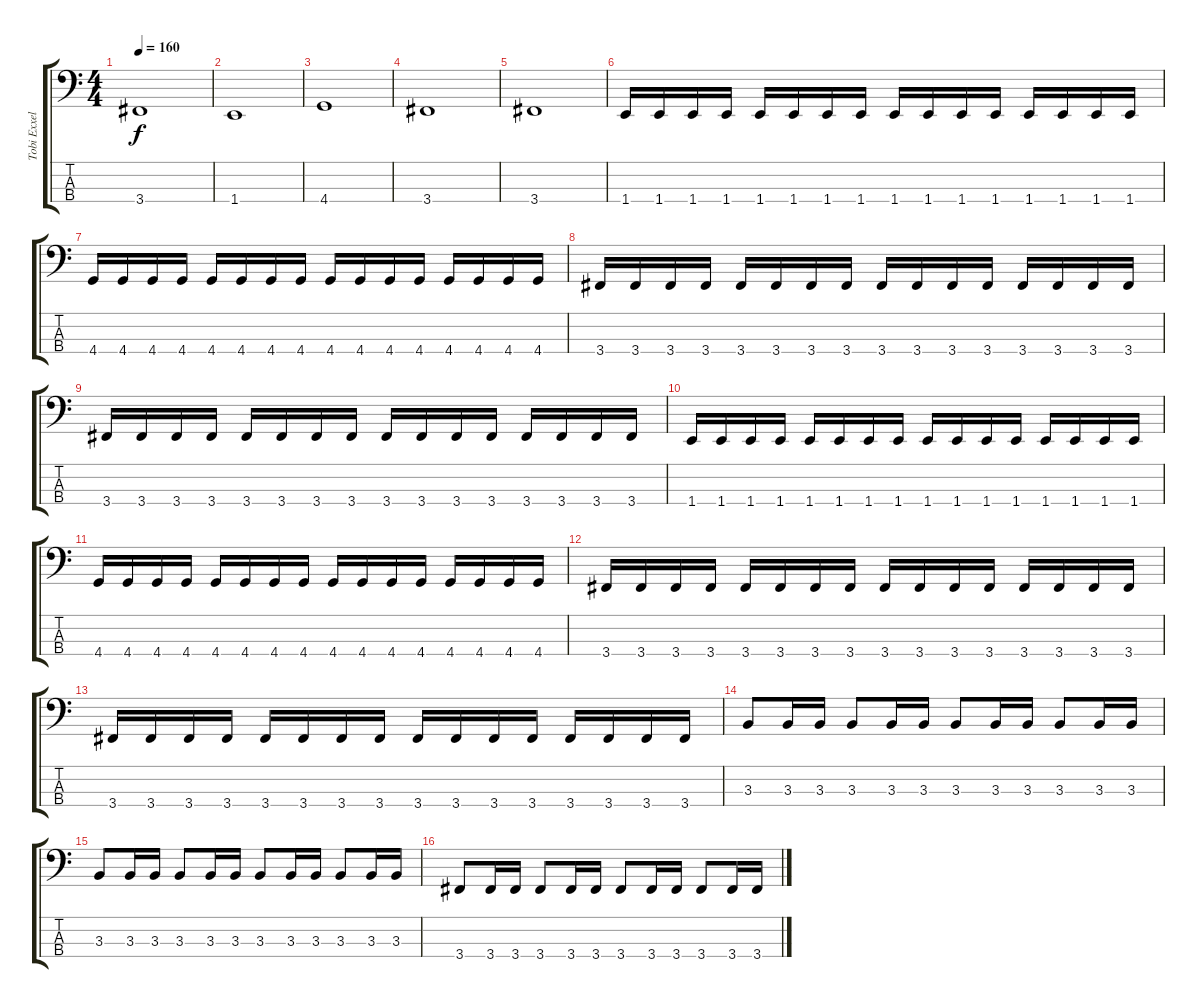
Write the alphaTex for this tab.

\track ("Tobi Exxel" "Tobi Exxel") {instrument electricbassfinger}
\staff {score tabs}
\tuning (Gb2 Db2 Ab1 Eb1) {hide}
\ts (4 4)
\tempo 160
\clef f4
\ks c
3.4.1{dy f} |
1.4.1 |
4.4.1 |
3.4.1 |
3.4.1 |
1.4.16 1.4.16 1.4.16 1.4.16 1.4.16 1.4.16 1.4.16 1.4.16 1.4.16 1.4.16 1.4.16 1.4.16 1.4.16 1.4.16 1.4.16 1.4.16 |
4.4.16 4.4.16 4.4.16 4.4.16 4.4.16 4.4.16 4.4.16 4.4.16 4.4.16 4.4.16 4.4.16 4.4.16 4.4.16 4.4.16 4.4.16 4.4.16 |
3.4.16 3.4.16 3.4.16 3.4.16 3.4.16 3.4.16 3.4.16 3.4.16 3.4.16 3.4.16 3.4.16 3.4.16 3.4.16 3.4.16 3.4.16 3.4.16 |
3.4.16 3.4.16 3.4.16 3.4.16 3.4.16 3.4.16 3.4.16 3.4.16 3.4.16 3.4.16 3.4.16 3.4.16 3.4.16 3.4.16 3.4.16 3.4.16 |
1.4.16 1.4.16 1.4.16 1.4.16 1.4.16 1.4.16 1.4.16 1.4.16 1.4.16 1.4.16 1.4.16 1.4.16 1.4.16 1.4.16 1.4.16 1.4.16 |
4.4.16 4.4.16 4.4.16 4.4.16 4.4.16 4.4.16 4.4.16 4.4.16 4.4.16 4.4.16 4.4.16 4.4.16 4.4.16 4.4.16 4.4.16 4.4.16 |
3.4.16 3.4.16 3.4.16 3.4.16 3.4.16 3.4.16 3.4.16 3.4.16 3.4.16 3.4.16 3.4.16 3.4.16 3.4.16 3.4.16 3.4.16 3.4.16 |
3.4.16 3.4.16 3.4.16 3.4.16 3.4.16 3.4.16 3.4.16 3.4.16 3.4.16 3.4.16 3.4.16 3.4.16 3.4.16 3.4.16 3.4.16 3.4.16 |
3.3.8 3.3.16 3.3.16 3.3.8 3.3.16 3.3.16 3.3.8 3.3.16 3.3.16 3.3.8 3.3.16 3.3.16 |
3.3.8 3.3.16 3.3.16 3.3.8 3.3.16 3.3.16 3.3.8 3.3.16 3.3.16 3.3.8 3.3.16 3.3.16 |
3.4.8 3.4.16 3.4.16 3.4.8 3.4.16 3.4.16 3.4.8 3.4.16 3.4.16 3.4.8 3.4.16 3.4.16
